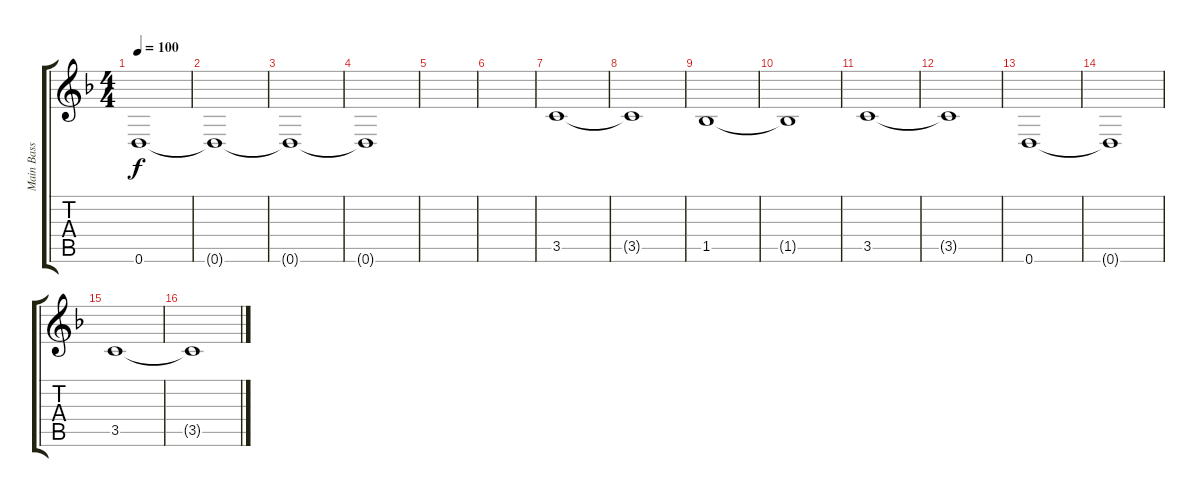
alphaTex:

\track ("Main Bass" "Main Bass") {instrument synthbass2}
\staff {score tabs}
\tuning (E4 B3 G3 D3 A2 D2) {hide}
\ts (4 4)
\tempo 100
\clef g2
\ks dminor
0.6.1{dy f} |
0.6{t}.1 |
0.6{t}.1 |
0.6{t}.1 |
|
|
3.5.1 |
3.5{t}.1 |
1.5.1 |
1.5{t}.1 |
3.5.1 |
3.5{t}.1 |
0.6.1 |
0.6{t}.1 |
3.5.1 |
3.5{t}.1
